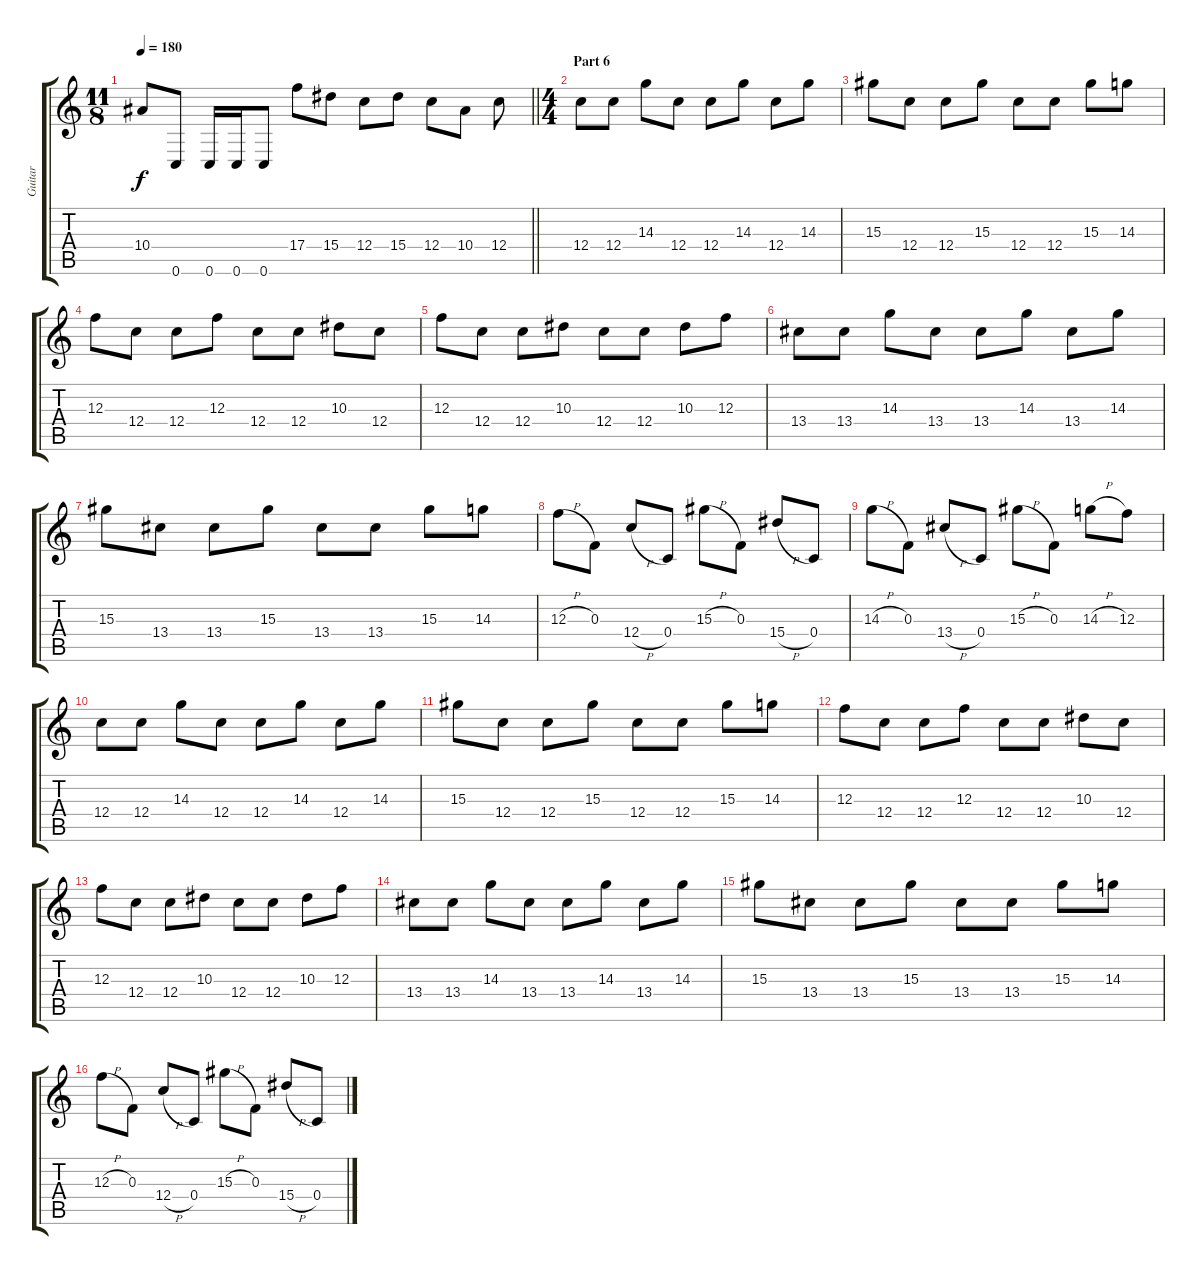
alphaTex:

\track ("Guitar" "Guitar") {instrument overdrivenguitar}
\staff {score tabs}
\tuning (D4 A3 F3 C3 G2 C2) {hide}
\ts (11 8)
\tempo 180
\clef g2
\barLineRight lightlight
\ks c
10.4.8{dy f} 0.6.8 0.6.16 0.6.16 0.6.8 17.4.8 15.4.8 12.4.8 15.4.8 12.4.8 10.4.8 12.4.8 |
\ts (4 4)
\section ("" "Part 6")
12.4.8 12.4.8 14.3.8 12.4.8 12.4.8 14.3.8 12.4.8 14.3.8 |
15.3.8 12.4.8 12.4.8 15.3.8 12.4.8 12.4.8 15.3.8 14.3.8 |
12.3.8 12.4.8 12.4.8 12.3.8 12.4.8 12.4.8 10.3.8 12.4.8 |
12.3.8 12.4.8 12.4.8 10.3.8 12.4.8 12.4.8 10.3.8 12.3.8 |
13.4.8 13.4.8 14.3.8 13.4.8 13.4.8 14.3.8 13.4.8 14.3.8 |
15.3.8 13.4.8 13.4.8 15.3.8 13.4.8 13.4.8 15.3.8 14.3.8 |
12.3{h}.8 0.3.8 12.4{h}.8 0.4.8 15.3{h}.8 0.3.8 15.4{h}.8 0.4.8 |
14.3{h}.8 0.3.8 13.4{h}.8 0.4.8 15.3{h}.8 0.3.8 14.3{h}.8 12.3.8 |
12.4.8 12.4.8 14.3.8 12.4.8 12.4.8 14.3.8 12.4.8 14.3.8 |
15.3.8 12.4.8 12.4.8 15.3.8 12.4.8 12.4.8 15.3.8 14.3.8 |
12.3.8 12.4.8 12.4.8 12.3.8 12.4.8 12.4.8 10.3.8 12.4.8 |
12.3.8 12.4.8 12.4.8 10.3.8 12.4.8 12.4.8 10.3.8 12.3.8 |
13.4.8 13.4.8 14.3.8 13.4.8 13.4.8 14.3.8 13.4.8 14.3.8 |
15.3.8 13.4.8 13.4.8 15.3.8 13.4.8 13.4.8 15.3.8 14.3.8 |
12.3{h}.8 0.3.8 12.4{h}.8 0.4.8 15.3{h}.8 0.3.8 15.4{h}.8 0.4.8
